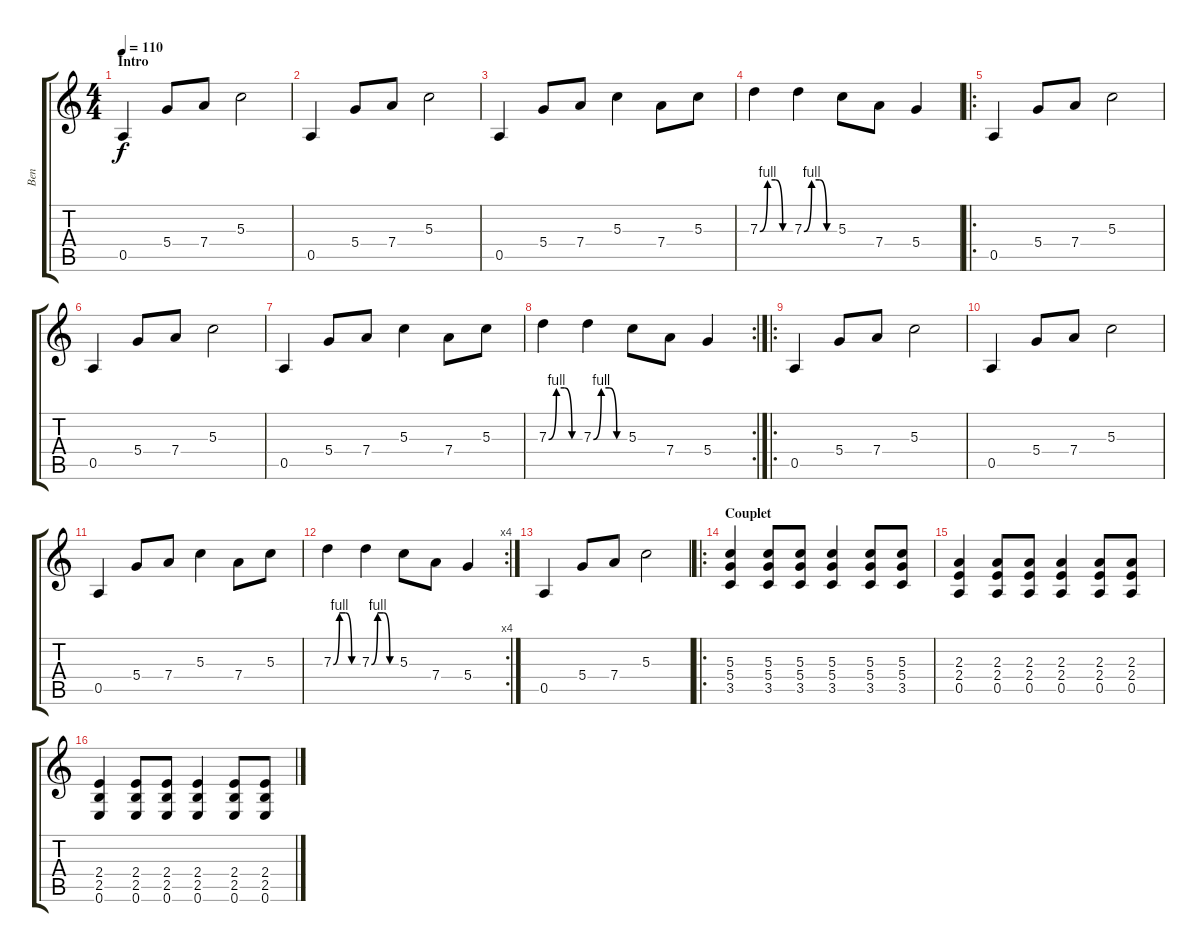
\track ("Ben" "Ben") {instrument distortionguitar}
\staff {score tabs}
\tuning (E4 B3 G3 D3 A2 E2) {hide}
\ts (4 4)
\section ("" "Intro")
\tempo 110
\clef g2
\ks c
0.5.4{dy f instrument distortionguitar} 5.4.8 7.4.8 5.3.2 |
0.5.4 5.4.8 7.4.8 5.3.2 |
0.5.4 5.4.8 7.4.8 5.3.4 7.4.8 5.3.8 |
7.3{be (custom 0 0 15 4 30 4 45 0 60 0)}.4 7.3{be (custom 0 0 15 4 30 4 45 0 60 0)}.4 5.3.8 7.4.8 5.4.4 |
\ro
0.5.4 5.4.8 7.4.8 5.3.2 |
0.5.4 5.4.8 7.4.8 5.3.2 |
0.5.4 5.4.8 7.4.8 5.3.4 7.4.8 5.3.8 |
\rc 2
7.3{be (custom 0 0 15 4 30 4 45 0 60 0)}.4 7.3{be (custom 0 0 15 4 30 4 45 0 60 0)}.4 5.3.8 7.4.8 5.4.4 |
\ro
0.5.4 5.4.8 7.4.8 5.3.2 |
0.5.4 5.4.8 7.4.8 5.3.2 |
0.5.4 5.4.8 7.4.8 5.3.4 7.4.8 5.3.8 |
\rc 4
7.3{be (custom 0 0 15 4 30 4 45 0 60 0)}.4 7.3{be (custom 0 0 15 4 30 4 45 0 60 0)}.4 5.3.8 7.4.8 5.4.4 |
0.5.4 5.4.8 7.4.8 5.3.2 |
\ro
\section ("" "Couplet")
(5.3 5.4 3.5).4 (5.3 5.4 3.5).8 (5.3 5.4 3.5).8 (5.3 5.4 3.5).4 (5.3 5.4 3.5).8 (5.3 5.4 3.5).8 |
(2.3 2.4 0.5).4 (2.3 2.4 0.5).8 (2.3 2.4 0.5).8 (2.3 2.4 0.5).4 (2.3 2.4 0.5).8 (2.3 2.4 0.5).8 |
(2.4 2.5 0.6).4 (2.4 2.5 0.6).8 (2.4 2.5 0.6).8 (2.4 2.5 0.6).4 (2.4 2.5 0.6).8 (2.4 2.5 0.6).8
